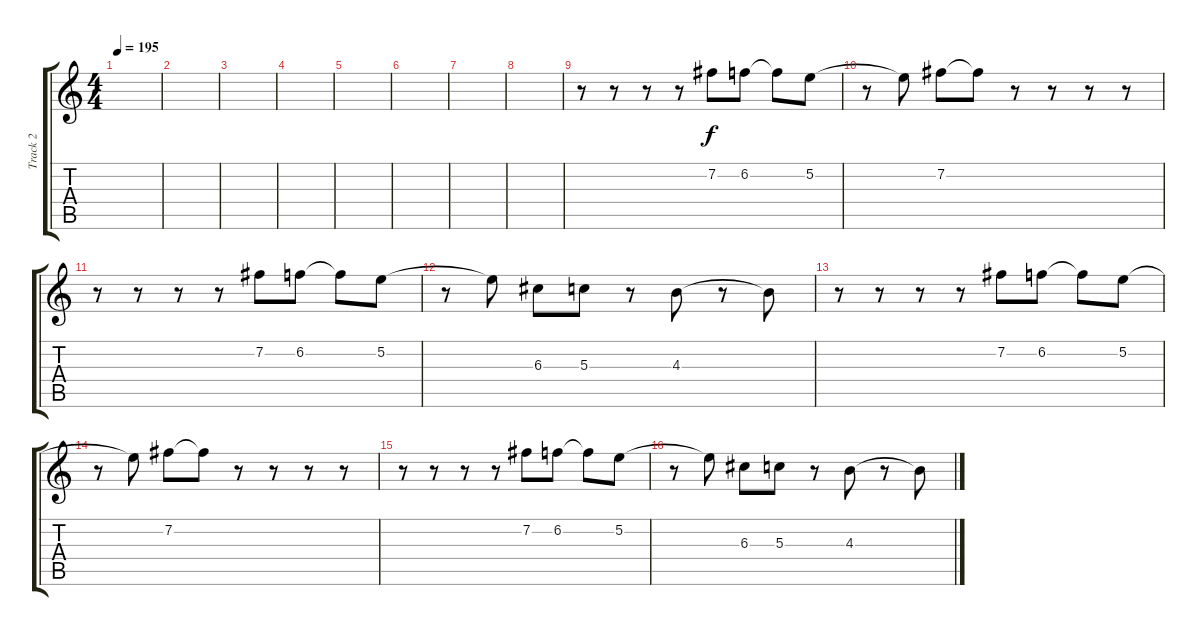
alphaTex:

\track ("Track 2" "Track 2") {instrument overdrivenguitar}
\staff {score tabs}
\tuning (E4 B3 G3 D3 A2 E2) {hide}
\ts (4 4)
\tempo 195
\clef g2
\ks c
|
|
|
|
|
|
|
|
r.8 r.8 r.8 r.8 7.2.8 6.2.8 6.2{t}.8 5.2.8 |
r.8 5.2{t}.8 7.2.8 7.2{t}.8 r.8 r.8 r.8 r.8 |
r.8 r.8 r.8 r.8 7.2.8 6.2.8 6.2{t}.8 5.2.8 |
r.8 5.2{t}.8 6.3.8 5.3.8 r.8 4.3.8 r.8 4.3{t}.8 |
r.8 r.8 r.8 r.8 7.2.8 6.2.8 6.2{t}.8 5.2.8 |
r.8 5.2{t}.8 7.2.8 7.2{t}.8 r.8 r.8 r.8 r.8 |
r.8 r.8 r.8 r.8 7.2.8 6.2.8 6.2{t}.8 5.2.8 |
r.8 5.2{t}.8 6.3.8 5.3.8 r.8 4.3.8 r.8 4.3{t}.8
